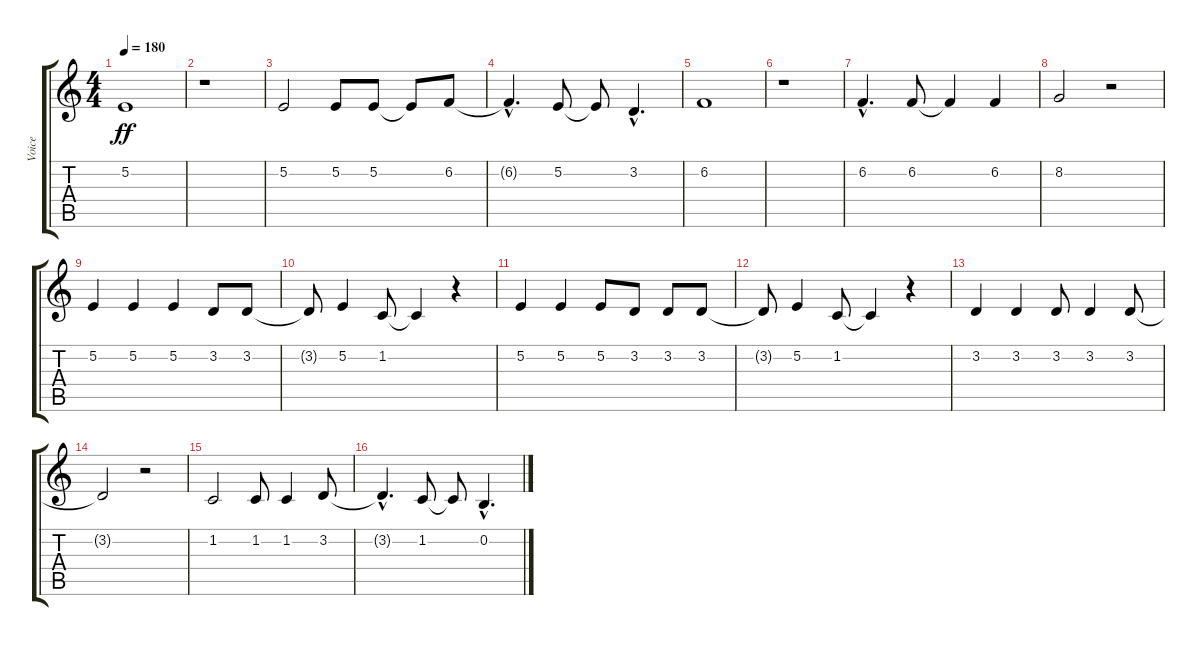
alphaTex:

\track ("Voice" "Voice") {instrument flute}
\staff {score tabs}
\tuning (E4 B3 G3 D3 A2 E2) {hide}
\ts (4 4)
\tempo 180
\clef g2
\ks c
5.2.1{dy ff} |
r.1 |
5.2.2 5.2.8 5.2.8 5.2{t}.8 6.2.8 |
6.2{hac t}.4{d} 5.2.8 5.2{t}.8 3.2{hac}.4{d} |
6.2.1 |
r.1 |
6.2{hac}.4{d} 6.2.8 6.2{t}.4 6.2.4 |
8.2.2 r.2 |
5.2.4 5.2.4 5.2.4 3.2.8 3.2.8 |
3.2{t}.8 5.2.4 1.2.8 1.2{t}.4 r.4 |
5.2.4 5.2.4 5.2.8 3.2.8 3.2.8 3.2.8 |
3.2{t}.8 5.2.4 1.2.8 1.2{t}.4 r.4 |
3.2.4 3.2.4 3.2.8 3.2.4 3.2.8 |
3.2{t}.2 r.2 |
1.2.2 1.2.8 1.2.4 3.2.8 |
3.2{hac t}.4{d} 1.2.8 1.2{t}.8 0.2{hac}.4{d}
